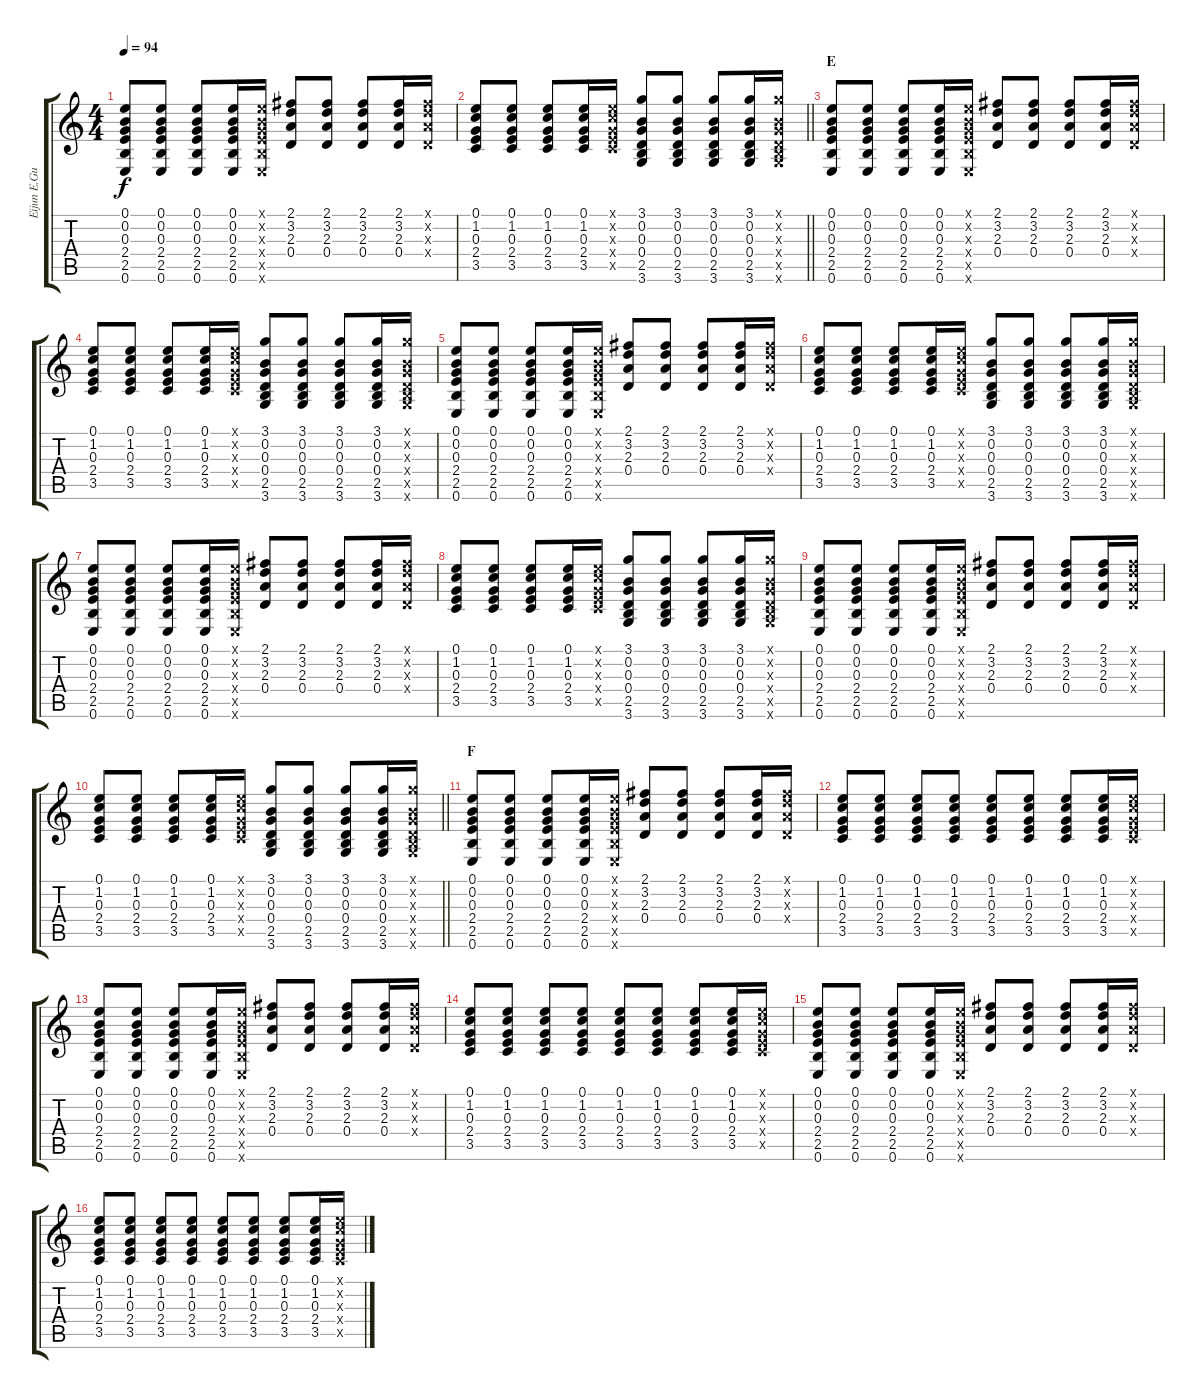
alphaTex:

\track ("Eijun E.Guitar II" "Eijun E.Gu") {instrument electricguitarclean}
\staff {score tabs}
\tuning (E4 B3 G3 D3 A2 E2) {hide}
\ts (4 4)
\tempo 94
\clef g2
\ks c
(0.1 0.2 0.3 2.4 2.5 0.6).8{dy f} (0.1 0.2 0.3 2.4 2.5 0.6).8 (0.1 0.2 0.3 2.4 2.5 0.6).8 (0.1 0.2 0.3 2.4 2.5 0.6).16 (0.1{x} 0.2{x} 0.3{x} 2.4{x} 2.5{x} 0.6{x}).16 (2.1 3.2 2.3 0.4).8 (2.1 3.2 2.3 0.4).8 (2.1 3.2 2.3 0.4).8 (2.1 3.2 2.3 0.4).16 (2.1{x} 3.2{x} 2.3{x} 0.4{x}).16 |
\barLineRight lightlight
(0.1 1.2 0.3 2.4 3.5).8 (0.1 1.2 0.3 2.4 3.5).8 (0.1 1.2 0.3 2.4 3.5).8 (0.1 1.2 0.3 2.4 3.5).16 (0.1{x} 1.2{x} 0.3{x} 2.4{x} 3.5{x}).16 (3.1 0.2 0.3 0.4 2.5 3.6).8 (3.1 0.2 0.3 0.4 2.5 3.6).8 (3.1 0.2 0.3 0.4 2.5 3.6).8 (3.1 0.2 0.3 0.4 2.5 3.6).16 (3.1{x} 0.2{x} 0.3{x} 0.4{x} 2.5{x} 3.6{x}).16 |
\section ("" "E")
(0.1 0.2 0.3 2.4 2.5 0.6).8 (0.1 0.2 0.3 2.4 2.5 0.6).8 (0.1 0.2 0.3 2.4 2.5 0.6).8 (0.1 0.2 0.3 2.4 2.5 0.6).16 (0.1{x} 0.2{x} 0.3{x} 2.4{x} 2.5{x} 0.6{x}).16 (2.1 3.2 2.3 0.4).8 (2.1 3.2 2.3 0.4).8 (2.1 3.2 2.3 0.4).8 (2.1 3.2 2.3 0.4).16 (2.1{x} 3.2{x} 2.3{x} 0.4{x}).16 |
(0.1 1.2 0.3 2.4 3.5).8 (0.1 1.2 0.3 2.4 3.5).8 (0.1 1.2 0.3 2.4 3.5).8 (0.1 1.2 0.3 2.4 3.5).16 (0.1{x} 1.2{x} 0.3{x} 2.4{x} 3.5{x}).16 (3.1 0.2 0.3 0.4 2.5 3.6).8 (3.1 0.2 0.3 0.4 2.5 3.6).8 (3.1 0.2 0.3 0.4 2.5 3.6).8 (3.1 0.2 0.3 0.4 2.5 3.6).16 (3.1{x} 0.2{x} 0.3{x} 0.4{x} 2.5{x} 3.6{x}).16 |
(0.1 0.2 0.3 2.4 2.5 0.6).8 (0.1 0.2 0.3 2.4 2.5 0.6).8 (0.1 0.2 0.3 2.4 2.5 0.6).8 (0.1 0.2 0.3 2.4 2.5 0.6).16 (0.1{x} 0.2{x} 0.3{x} 2.4{x} 2.5{x} 0.6{x}).16 (2.1 3.2 2.3 0.4).8 (2.1 3.2 2.3 0.4).8 (2.1 3.2 2.3 0.4).8 (2.1 3.2 2.3 0.4).16 (2.1{x} 3.2{x} 2.3{x} 0.4{x}).16 |
(0.1 1.2 0.3 2.4 3.5).8 (0.1 1.2 0.3 2.4 3.5).8 (0.1 1.2 0.3 2.4 3.5).8 (0.1 1.2 0.3 2.4 3.5).16 (0.1{x} 1.2{x} 0.3{x} 2.4{x} 3.5{x}).16 (3.1 0.2 0.3 0.4 2.5 3.6).8 (3.1 0.2 0.3 0.4 2.5 3.6).8 (3.1 0.2 0.3 0.4 2.5 3.6).8 (3.1 0.2 0.3 0.4 2.5 3.6).16 (3.1{x} 0.2{x} 0.3{x} 0.4{x} 2.5{x} 3.6{x}).16 |
(0.1 0.2 0.3 2.4 2.5 0.6).8 (0.1 0.2 0.3 2.4 2.5 0.6).8 (0.1 0.2 0.3 2.4 2.5 0.6).8 (0.1 0.2 0.3 2.4 2.5 0.6).16 (0.1{x} 0.2{x} 0.3{x} 2.4{x} 2.5{x} 0.6{x}).16 (2.1 3.2 2.3 0.4).8 (2.1 3.2 2.3 0.4).8 (2.1 3.2 2.3 0.4).8 (2.1 3.2 2.3 0.4).16 (2.1{x} 3.2{x} 2.3{x} 0.4{x}).16 |
(0.1 1.2 0.3 2.4 3.5).8 (0.1 1.2 0.3 2.4 3.5).8 (0.1 1.2 0.3 2.4 3.5).8 (0.1 1.2 0.3 2.4 3.5).16 (0.1{x} 1.2{x} 0.3{x} 2.4{x} 3.5{x}).16 (3.1 0.2 0.3 0.4 2.5 3.6).8 (3.1 0.2 0.3 0.4 2.5 3.6).8 (3.1 0.2 0.3 0.4 2.5 3.6).8 (3.1 0.2 0.3 0.4 2.5 3.6).16 (3.1{x} 0.2{x} 0.3{x} 0.4{x} 2.5{x} 3.6{x}).16 |
(0.1 0.2 0.3 2.4 2.5 0.6).8 (0.1 0.2 0.3 2.4 2.5 0.6).8 (0.1 0.2 0.3 2.4 2.5 0.6).8 (0.1 0.2 0.3 2.4 2.5 0.6).16 (0.1{x} 0.2{x} 0.3{x} 2.4{x} 2.5{x} 0.6{x}).16 (2.1 3.2 2.3 0.4).8 (2.1 3.2 2.3 0.4).8 (2.1 3.2 2.3 0.4).8 (2.1 3.2 2.3 0.4).16 (2.1{x} 3.2{x} 2.3{x} 0.4{x}).16 |
\barLineRight lightlight
(0.1 1.2 0.3 2.4 3.5).8 (0.1 1.2 0.3 2.4 3.5).8 (0.1 1.2 0.3 2.4 3.5).8 (0.1 1.2 0.3 2.4 3.5).16 (0.1{x} 1.2{x} 0.3{x} 2.4{x} 3.5{x}).16 (3.1 0.2 0.3 0.4 2.5 3.6).8 (3.1 0.2 0.3 0.4 2.5 3.6).8 (3.1 0.2 0.3 0.4 2.5 3.6).8 (3.1 0.2 0.3 0.4 2.5 3.6).16 (3.1{x} 0.2{x} 0.3{x} 0.4{x} 2.5{x} 3.6{x}).16 |
\section ("" "F")
(0.1 0.2 0.3 2.4 2.5 0.6).8 (0.1 0.2 0.3 2.4 2.5 0.6).8 (0.1 0.2 0.3 2.4 2.5 0.6).8 (0.1 0.2 0.3 2.4 2.5 0.6).16 (0.1{x} 0.2{x} 0.3{x} 2.4{x} 2.5{x} 0.6{x}).16 (2.1 3.2 2.3 0.4).8 (2.1 3.2 2.3 0.4).8 (2.1 3.2 2.3 0.4).8 (2.1 3.2 2.3 0.4).16 (2.1{x} 3.2{x} 2.3{x} 0.4{x}).16 |
(0.1 1.2 0.3 2.4 3.5).8 (0.1 1.2 0.3 2.4 3.5).8 (0.1 1.2 0.3 2.4 3.5).8 (0.1 1.2 0.3 2.4 3.5).8 (0.1 1.2 0.3 2.4 3.5).8 (0.1 1.2 0.3 2.4 3.5).8 (0.1 1.2 0.3 2.4 3.5).8 (0.1 1.2 0.3 2.4 3.5).16 (0.1{x} 1.2{x} 0.3{x} 2.4{x} 3.5{x}).16 |
(0.1 0.2 0.3 2.4 2.5 0.6).8 (0.1 0.2 0.3 2.4 2.5 0.6).8 (0.1 0.2 0.3 2.4 2.5 0.6).8 (0.1 0.2 0.3 2.4 2.5 0.6).16 (0.1{x} 0.2{x} 0.3{x} 2.4{x} 2.5{x} 0.6{x}).16 (2.1 3.2 2.3 0.4).8 (2.1 3.2 2.3 0.4).8 (2.1 3.2 2.3 0.4).8 (2.1 3.2 2.3 0.4).16 (2.1{x} 3.2{x} 2.3{x} 0.4{x}).16 |
(0.1 1.2 0.3 2.4 3.5).8 (0.1 1.2 0.3 2.4 3.5).8 (0.1 1.2 0.3 2.4 3.5).8 (0.1 1.2 0.3 2.4 3.5).8 (0.1 1.2 0.3 2.4 3.5).8 (0.1 1.2 0.3 2.4 3.5).8 (0.1 1.2 0.3 2.4 3.5).8 (0.1 1.2 0.3 2.4 3.5).16 (0.1{x} 1.2{x} 0.3{x} 2.4{x} 3.5{x}).16 |
(0.1 0.2 0.3 2.4 2.5 0.6).8 (0.1 0.2 0.3 2.4 2.5 0.6).8 (0.1 0.2 0.3 2.4 2.5 0.6).8 (0.1 0.2 0.3 2.4 2.5 0.6).16 (0.1{x} 0.2{x} 0.3{x} 2.4{x} 2.5{x} 0.6{x}).16 (2.1 3.2 2.3 0.4).8 (2.1 3.2 2.3 0.4).8 (2.1 3.2 2.3 0.4).8 (2.1 3.2 2.3 0.4).16 (2.1{x} 3.2{x} 2.3{x} 0.4{x}).16 |
(0.1 1.2 0.3 2.4 3.5).8 (0.1 1.2 0.3 2.4 3.5).8 (0.1 1.2 0.3 2.4 3.5).8 (0.1 1.2 0.3 2.4 3.5).8 (0.1 1.2 0.3 2.4 3.5).8 (0.1 1.2 0.3 2.4 3.5).8 (0.1 1.2 0.3 2.4 3.5).8 (0.1 1.2 0.3 2.4 3.5).16 (0.1{x} 1.2{x} 0.3{x} 2.4{x} 3.5{x}).16
